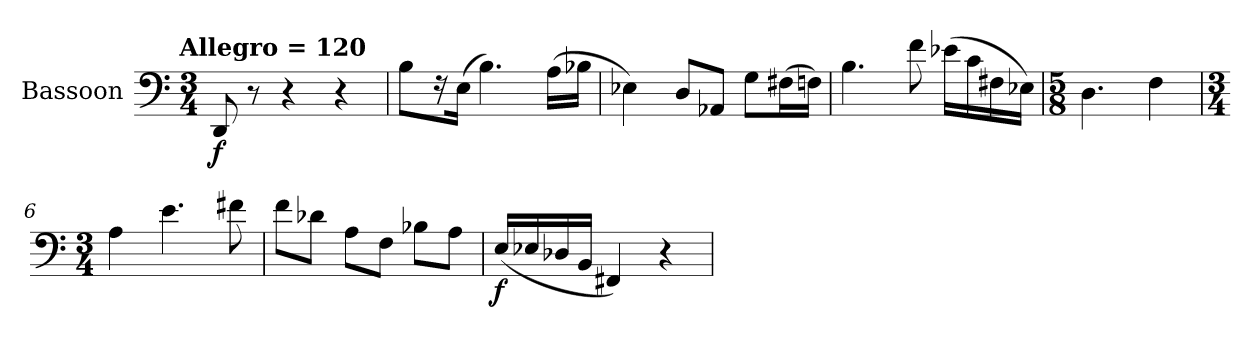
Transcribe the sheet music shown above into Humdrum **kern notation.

**kern	**dynam
*part1	*part1
*staff1	*staff1
*I"Bassoon	*
*I'Bsn.	*
*clefF4	*
*k[]	*
!!LO:TX:omd:t=Allegro  = 120
*M3/4	*
*MM120	*
=1	=1
!	!LO:DY:b
8DD/	f
8r	.
4r	.
4r	.
=2	=2
8B\L	.
16r	.
(>16E\Jk	.
4.B\)	.
(>16A\LL	.
16B-X\JJ	.
=3	=3
4E-X\)	.
8D/L	.
8AA-X/J	.
8G\L	.
(>16F#X\L	.
16Fn\JJ)	.
=4	=4
4.B\	.
8f\	.
(>16e-X\LL	.
16c\	.
16F#X\	.
16E-X\JJ)	.
!!LO:LB:g=z
=5	=5
*M5/8	*
4.D\	.
4F\	.
=6	=6
*M3/4	*
4A\	.
4.e\	.
8f#X\	.
=7	=7
8f\L	.
8d-X\J	.
8A\L	.
8F\J	.
8B-X\L	.
8A\J	.
=8	=8
!	!LO:DY:b
(<16E/LL	f
16E-X/	.
16D-X/	.
16BB/JJ	.
4FF#X/)	.
4r	.
=	=
*-	*-
